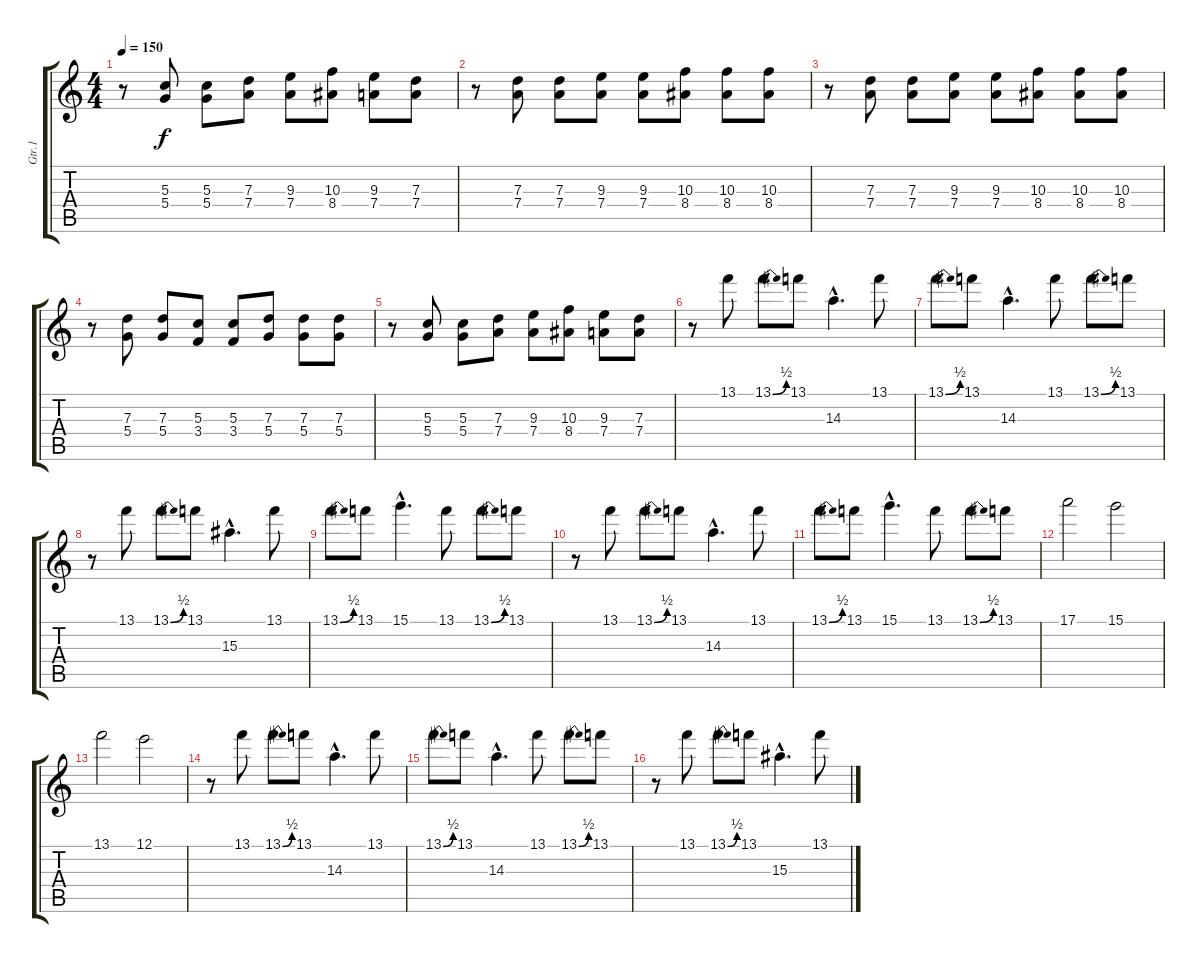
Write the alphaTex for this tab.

\track ("Gtr.1" "Gtr.1") {instrument distortionguitar}
\staff {score tabs}
\tuning (E4 B3 G3 D3 A2 E2) {hide}
\ts (4 4)
\tempo 150
\clef g2
\ks c
r.8{dy f} (5.3 5.4).8 (5.3 5.4).8 (7.3 7.4).8 (9.3 7.4).8 (10.3 8.4).8 (9.3 7.4).8 (7.3 7.4).8 |
r.8 (7.3 7.4).8 (7.3 7.4).8 (9.3 7.4).8 (9.3 7.4).8 (10.3 8.4).8 (10.3 8.4).8 (10.3 8.4).8 |
r.8 (7.3 7.4).8 (7.3 7.4).8 (9.3 7.4).8 (9.3 7.4).8 (10.3 8.4).8 (10.3 8.4).8 (10.3 8.4).8 |
r.8 (7.3 5.4).8 (7.3 5.4).8 (5.3 3.4).8 (5.3 3.4).8 (7.3 5.4).8 (7.3 5.4).8 (7.3 5.4).8 |
r.8 (5.3 5.4).8 (5.3 5.4).8 (7.3 7.4).8 (9.3 7.4).8 (10.3 8.4).8 (9.3 7.4).8 (7.3 7.4).8 |
r.8 13.1.8 13.1{be (bend 0 0 60 2)}.8 13.1.8 14.3{hac}.4{d} 13.1.8 |
13.1{be (bend 0 0 60 2)}.8 13.1.8 14.3{hac}.4{d} 13.1.8 13.1{be (bend 0 0 60 2)}.8 13.1.8 |
r.8 13.1.8 13.1{be (bend 0 0 60 2)}.8 13.1.8 15.3{hac}.4{d} 13.1.8 |
13.1{be (bend 0 0 60 2)}.8 13.1.8 15.1{hac}.4{d} 13.1.8 13.1{be (bend 0 0 60 2)}.8 13.1.8 |
r.8 13.1.8 13.1{be (bend 0 0 60 2)}.8 13.1.8 14.3{hac}.4{d} 13.1.8 |
13.1{be (bend 0 0 60 2)}.8 13.1.8 15.1{hac}.4{d} 13.1.8 13.1{be (bend 0 0 60 2)}.8 13.1.8 |
17.1.2 15.1.2 |
13.1.2 12.1.2 |
r.8 13.1.8 13.1{be (bend 0 0 60 2)}.8 13.1.8 14.3{hac}.4{d} 13.1.8 |
13.1{be (bend 0 0 60 2)}.8 13.1.8 14.3{hac}.4{d} 13.1.8 13.1{be (bend 0 0 60 2)}.8 13.1.8 |
r.8 13.1.8 13.1{be (bend 0 0 60 2)}.8 13.1.8 15.3{hac}.4{d} 13.1.8
